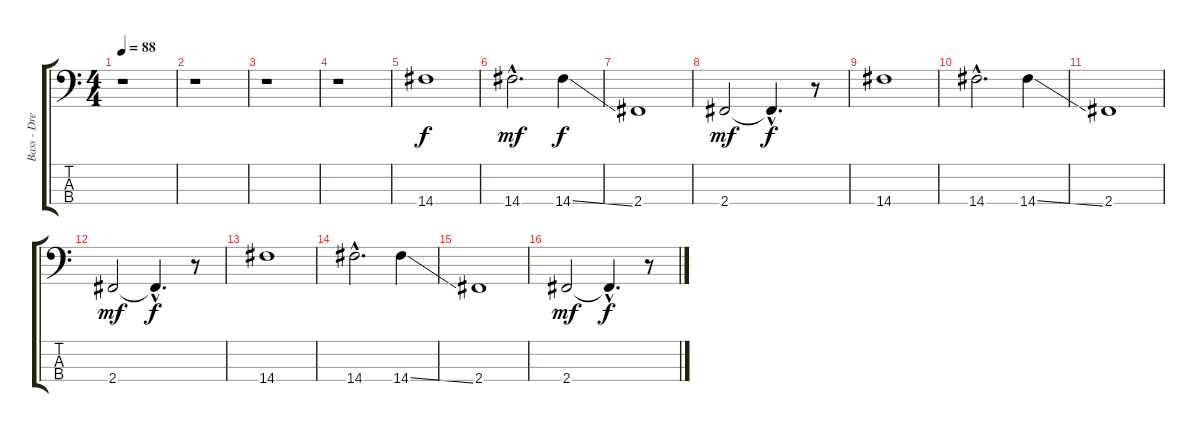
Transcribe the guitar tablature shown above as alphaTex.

\track ("Bass - Drew Roulette" "Bass - Dre") {instrument electricbassfinger}
\staff {score tabs}
\tuning (G2 D2 A1 E1) {hide}
\ts (4 4)
\tempo 88
\clef f4
\ks c
r.1{dy f} |
r.1 |
r.1 |
r.1 |
14.4.1{volume 12} |
14.4{hac}.2{d dy mf} 14.4{ss}.4{dy f} |
2.4.1 |
2.4.2{dy mf} 2.4{hac t}.4{d dy f} r.8 |
14.4.1 |
14.4{hac}.2{d} 14.4{ss}.4 |
2.4.1 |
2.4.2{dy mf} 2.4{hac t}.4{d dy f} r.8 |
14.4.1 |
14.4{hac}.2{d} 14.4{ss}.4 |
2.4.1 |
2.4.2{dy mf} 2.4{hac t}.4{d dy f} r.8
